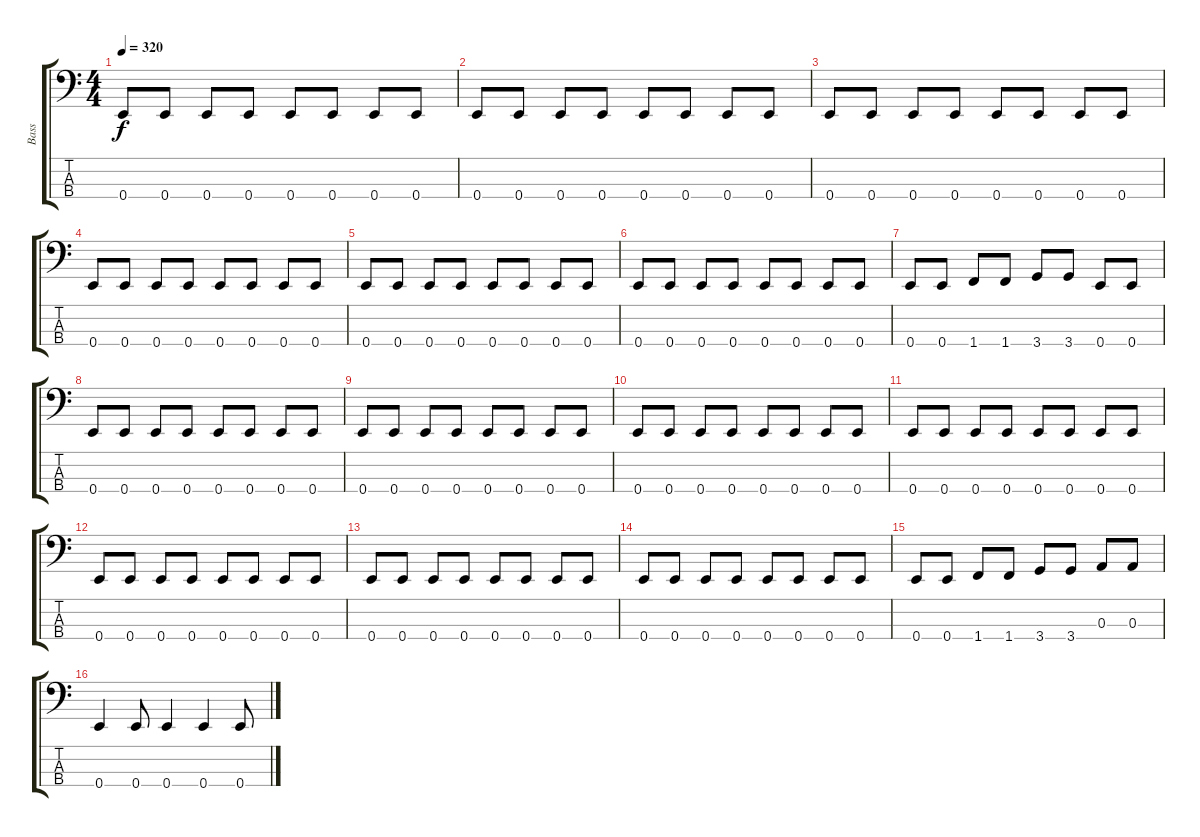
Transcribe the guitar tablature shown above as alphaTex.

\track ("Bass" "Bass") {instrument electricbassfinger}
\staff {score tabs}
\tuning (G2 D2 A1 E1) {hide}
\ts (4 4)
\tempo 320
\clef f4
\ks c
0.4.8{dy f} 0.4.8 0.4.8 0.4.8 0.4.8 0.4.8 0.4.8 0.4.8 |
0.4.8 0.4.8 0.4.8 0.4.8 0.4.8 0.4.8 0.4.8 0.4.8 |
0.4.8 0.4.8 0.4.8 0.4.8 0.4.8 0.4.8 0.4.8 0.4.8 |
0.4.8 0.4.8 0.4.8 0.4.8 0.4.8 0.4.8 0.4.8 0.4.8 |
0.4.8 0.4.8 0.4.8 0.4.8 0.4.8 0.4.8 0.4.8 0.4.8 |
0.4.8 0.4.8 0.4.8 0.4.8 0.4.8 0.4.8 0.4.8 0.4.8 |
0.4.8 0.4.8 1.4.8 1.4.8 3.4.8 3.4.8 0.4.8 0.4.8 |
0.4.8 0.4.8 0.4.8 0.4.8 0.4.8 0.4.8 0.4.8 0.4.8 |
0.4.8 0.4.8 0.4.8 0.4.8 0.4.8 0.4.8 0.4.8 0.4.8 |
0.4.8 0.4.8 0.4.8 0.4.8 0.4.8 0.4.8 0.4.8 0.4.8 |
0.4.8 0.4.8 0.4.8 0.4.8 0.4.8 0.4.8 0.4.8 0.4.8 |
0.4.8 0.4.8 0.4.8 0.4.8 0.4.8 0.4.8 0.4.8 0.4.8 |
0.4.8 0.4.8 0.4.8 0.4.8 0.4.8 0.4.8 0.4.8 0.4.8 |
0.4.8 0.4.8 0.4.8 0.4.8 0.4.8 0.4.8 0.4.8 0.4.8 |
0.4.8 0.4.8 1.4.8 1.4.8 3.4.8 3.4.8 0.3.8 0.3.8 |
0.4.4 0.4.8 0.4.4 0.4.4 0.4.8
